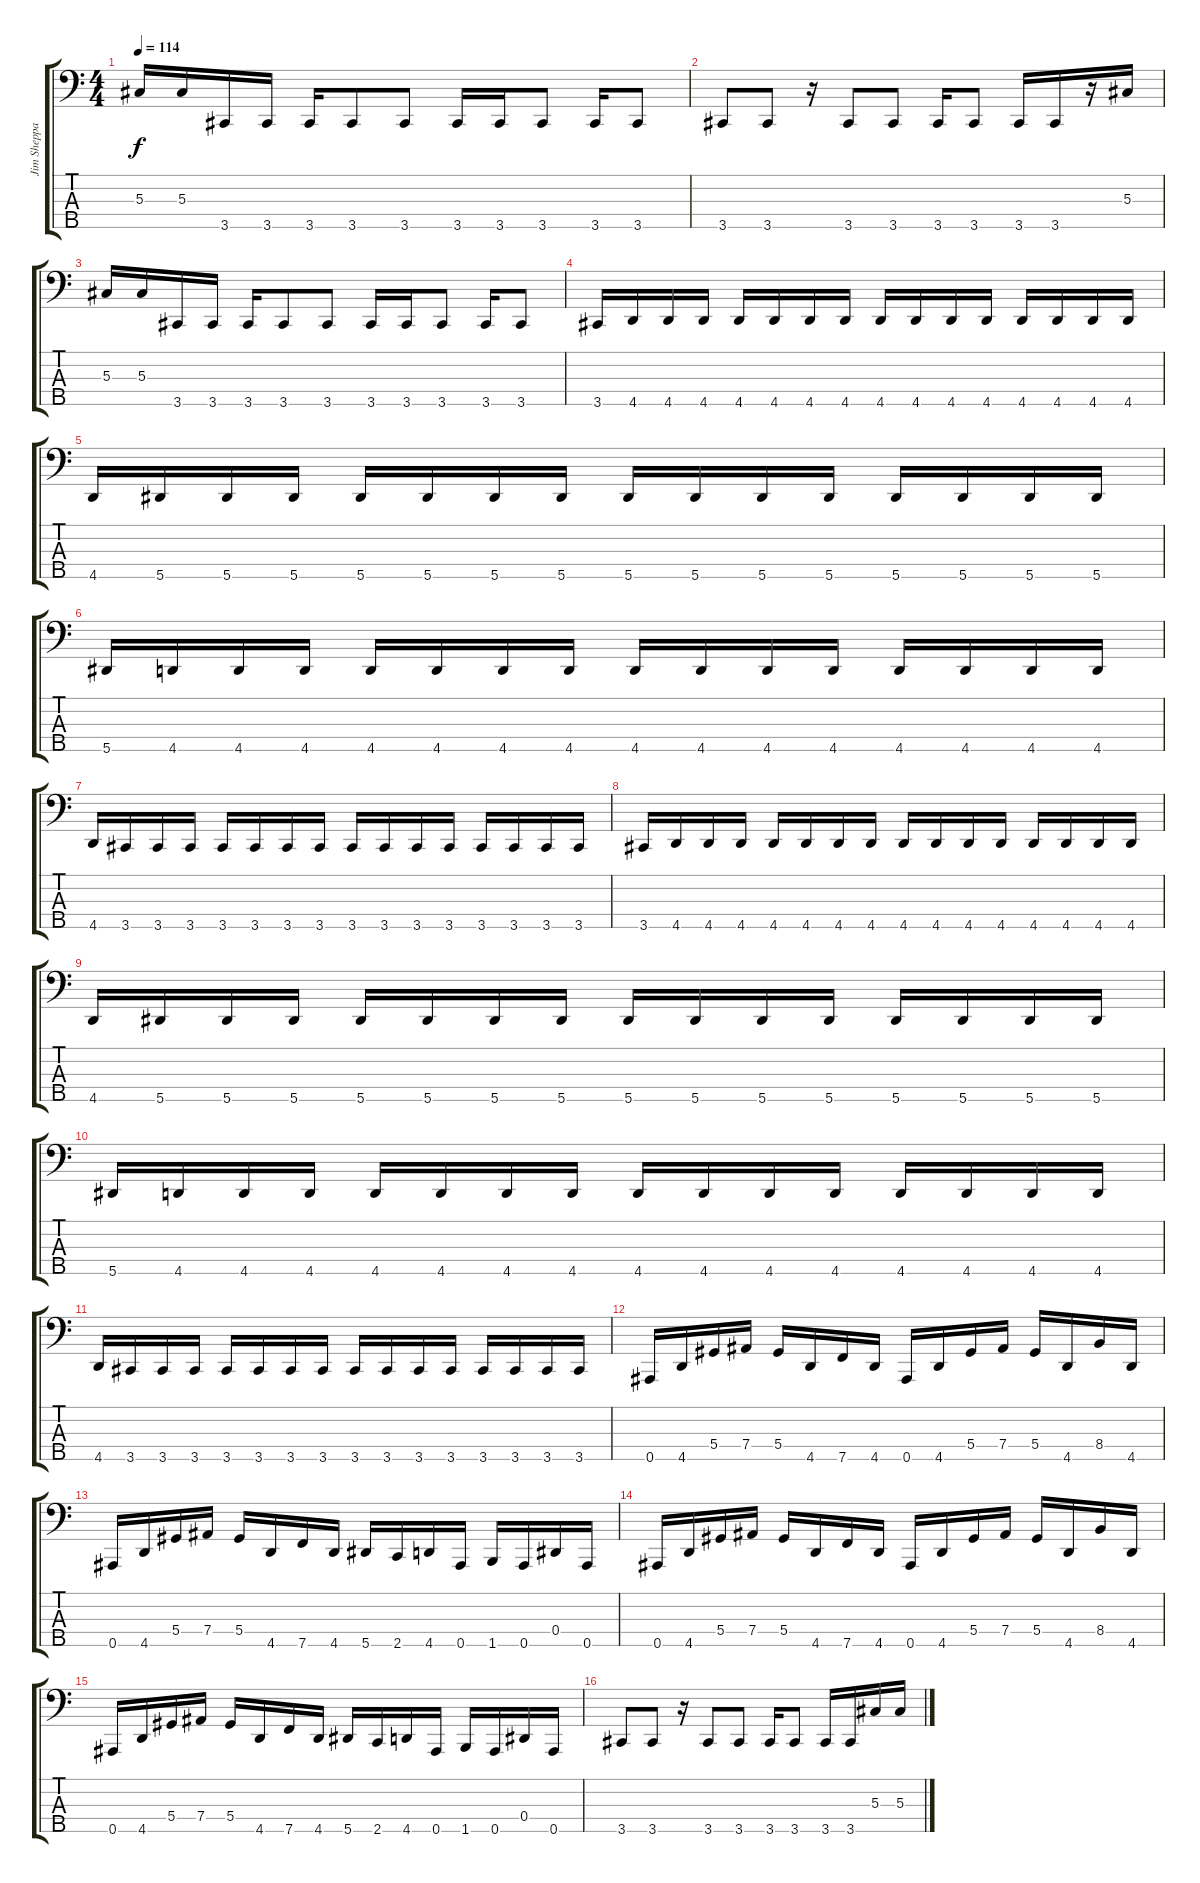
\track ("Jim Sheppard (Bass)" "Jim Sheppa") {instrument electricbasspick}
\staff {score tabs}
\tuning (Gb2 Db2 Ab1 Eb1 Bb0) {hide}
\ts (4 4)
\tempo 114
\clef f4
\ks c
5.3.16{dy f} 5.3.16 3.5.16 3.5.16 3.5.16 3.5.8 3.5.8 3.5.16 3.5.16 3.5.8 3.5.16 3.5.8 |
3.5.8 3.5.8 r.16 3.5.8 3.5.8 3.5.16 3.5.8 3.5.16 3.5.16 r.16 5.3.16 |
5.3.16 5.3.16 3.5.16 3.5.16 3.5.16 3.5.8 3.5.8 3.5.16 3.5.16 3.5.8 3.5.16 3.5.8 |
3.5.16 4.5.16 4.5.16 4.5.16 4.5.16 4.5.16 4.5.16 4.5.16 4.5.16 4.5.16 4.5.16 4.5.16 4.5.16 4.5.16 4.5.16 4.5.16 |
4.5.16 5.5.16 5.5.16 5.5.16 5.5.16 5.5.16 5.5.16 5.5.16 5.5.16 5.5.16 5.5.16 5.5.16 5.5.16 5.5.16 5.5.16 5.5.16 |
5.5.16 4.5.16 4.5.16 4.5.16 4.5.16 4.5.16 4.5.16 4.5.16 4.5.16 4.5.16 4.5.16 4.5.16 4.5.16 4.5.16 4.5.16 4.5.16 |
4.5.16 3.5.16 3.5.16 3.5.16 3.5.16 3.5.16 3.5.16 3.5.16 3.5.16 3.5.16 3.5.16 3.5.16 3.5.16 3.5.16 3.5.16 3.5.16 |
3.5.16 4.5.16 4.5.16 4.5.16 4.5.16 4.5.16 4.5.16 4.5.16 4.5.16 4.5.16 4.5.16 4.5.16 4.5.16 4.5.16 4.5.16 4.5.16 |
4.5.16 5.5.16 5.5.16 5.5.16 5.5.16 5.5.16 5.5.16 5.5.16 5.5.16 5.5.16 5.5.16 5.5.16 5.5.16 5.5.16 5.5.16 5.5.16 |
5.5.16 4.5.16 4.5.16 4.5.16 4.5.16 4.5.16 4.5.16 4.5.16 4.5.16 4.5.16 4.5.16 4.5.16 4.5.16 4.5.16 4.5.16 4.5.16 |
4.5.16 3.5.16 3.5.16 3.5.16 3.5.16 3.5.16 3.5.16 3.5.16 3.5.16 3.5.16 3.5.16 3.5.16 3.5.16 3.5.16 3.5.16 3.5.16 |
0.5.16 4.5.16 5.4.16 7.4.16 5.4.16 4.5.16 7.5.16 4.5.16 0.5.16 4.5.16 5.4.16 7.4.16 5.4.16 4.5.16 8.4.16 4.5.16 |
0.5.16 4.5.16 5.4.16 7.4.16 5.4.16 4.5.16 7.5.16 4.5.16 5.5.16 2.5.16 4.5.16 0.5.16 1.5.16 0.5.16 0.4.16 0.5.16 |
0.5.16 4.5.16 5.4.16 7.4.16 5.4.16 4.5.16 7.5.16 4.5.16 0.5.16 4.5.16 5.4.16 7.4.16 5.4.16 4.5.16 8.4.16 4.5.16 |
0.5.16 4.5.16 5.4.16 7.4.16 5.4.16 4.5.16 7.5.16 4.5.16 5.5.16 2.5.16 4.5.16 0.5.16 1.5.16 0.5.16 0.4.16 0.5.16 |
3.5.8 3.5.8 r.16 3.5.8 3.5.8 3.5.16 3.5.8 3.5.16 3.5.16 5.3.16 5.3.16
